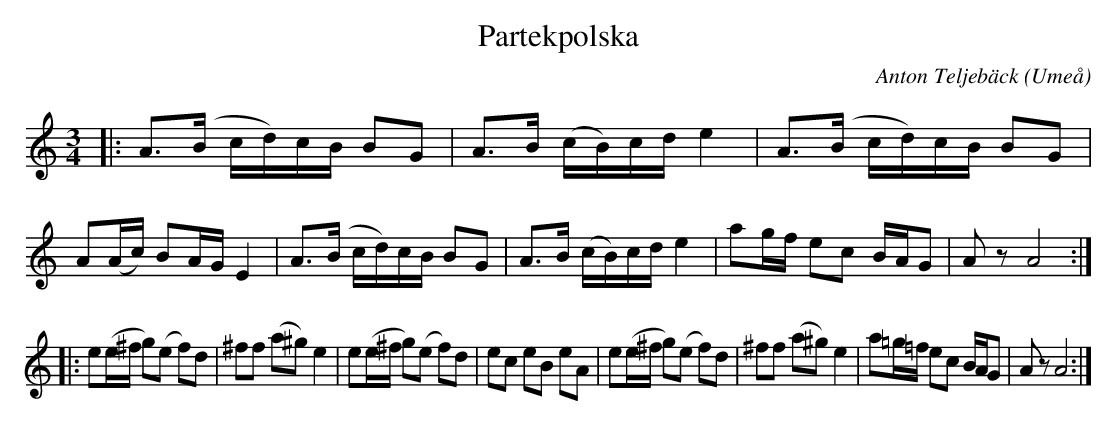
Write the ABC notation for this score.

X:1
T:Partekpolska
O:Umeå
C:Anton Teljebäck
M:3/4
L:1/8
K:Am
|: A>(B c/d/)c/B/ BG | A>B (c/B/)c/d/ e2 |A>(B c/d/)c/B/ BG | A(A/c/) BA/G/ E2 |A>(B c/d/)c/B/ BG | A>B (c/B/)c/d/ e2 | ag/f/ ec B/A/G | Az A4 :|
|: e(e/^f/ g)(e f)d | ^ff (a^g) e2 | e(e/^f/ g)(e f)d | ec eB eA |e(e/^f/ g)(e f)d | ^ff (a^g) e2| a=g/=f/ ec B/A/G | Az A4 :|
